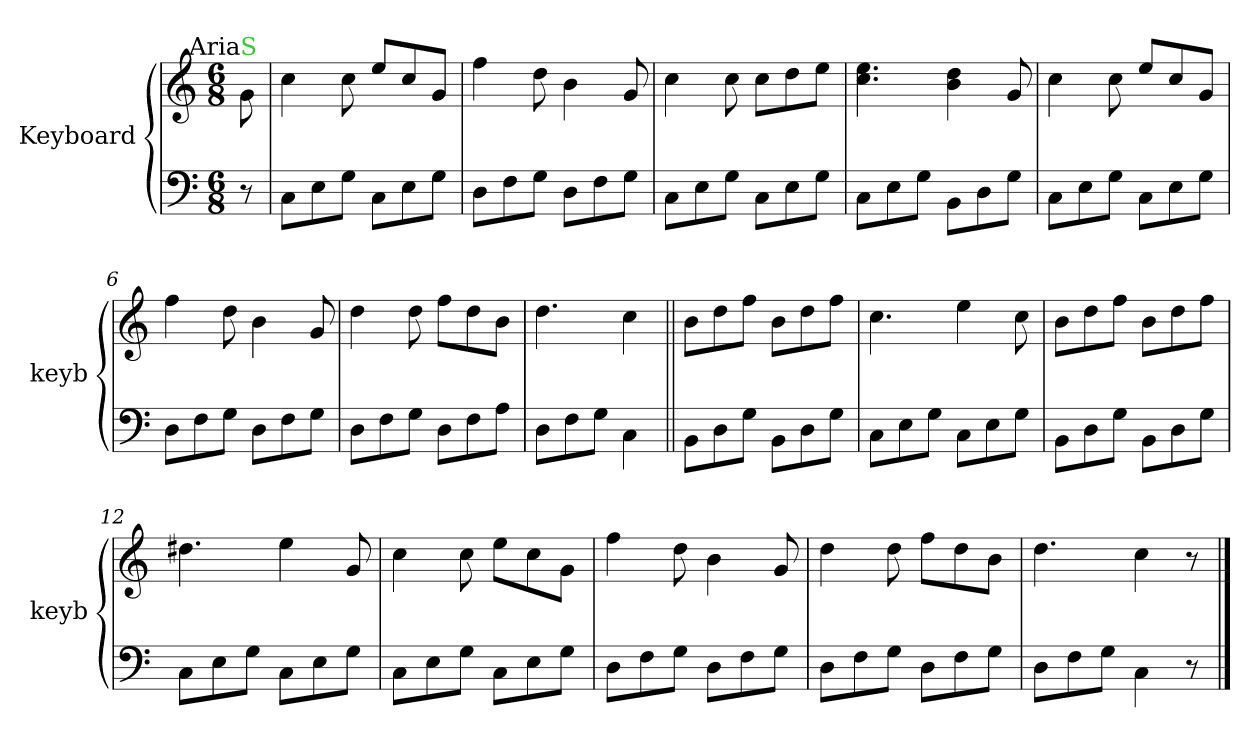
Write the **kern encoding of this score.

**kern	**kern
*part2	*part1
*staff2	*staff1
*	*I"Keyboard
*	*I'keyb
*clefF4	*clefG2
*k[]	*k[]
*M6/8	*M6/8
=	=
!	!LO:TX:a:color=limegreen:t=S
!	!LO:TX:a:rj:t=Aria
8r	8g\
=1	=1
8C\L	4cc\
8E\	.
8G\J	8cc\
8C\L	8ee/L
8E\	8cc/
8G\J	8g/J
=2	=2
8D\L	4ff\
8F\	.
8G\J	8dd\
8D\L	4b\
8F\	.
8G\J	8g/
=3	=3
8C\L	4cc\
8E\	.
8G\J	8cc\
8C\L	8cc\L
8E\	8dd\
8G\J	8ee\J
=4	=4
8C\L	4.cc\ 4.ee\
8E\	.
8G\J	.
8BB\L	4b\ 4dd\
8D\	.
8G\J	8g/
=5	=5
8C\L	4cc\
8E\	.
8G\J	8cc\
8C\L	8ee/L
8E\	8cc/
8G\J	8g/J
=6	=6
8D\L	4ff\
8F\	.
8G\J	8dd\
8D\L	4b\
8F\	.
8G\J	8g/
=7	=7
8D\L	4dd\
8F\	.
8G\J	8dd\
8D\L	8ff\L
8F\	8dd\
8A\J	8b\J
=8	=8
8D\L	4.dd\
8F\	.
8G\J	.
4C\	4cc\
=9||	=9||
8BB\L	8b\L
8D\	8dd\
8G\J	8ff\J
8BB\L	8b\L
8D\	8dd\
8G\J	8ff\J
=10	=10
8C\L	4.cc\
8E\	.
8G\J	.
8C\L	4ee\
8E\	.
8G\J	8cc\
=11	=11
8BB\L	8b\L
8D\	8dd\
8G\J	8ff\J
8BB\L	8b\L
8D\	8dd\
8G\J	8ff\J
=12	=12
8C\L	4.dd#X\
8E\	.
8G\J	.
8C\L	4ee\
8E\	.
8G\J	8g/
=13	=13
8C\L	4cc\
8E\	.
8G\J	8cc\
8C\L	8ee\L
8E\	8cc\
8G\J	8g\J
=14	=14
8D\L	4ff\
8F\	.
8G\J	8dd\
8D\L	4b\
8F\	.
8G\J	8g/
=15	=15
8D\L	4dd\
8F\	.
8G\J	8dd\
8D\L	8ff\L
8F\	8dd\
8G\J	8b\J
=16	=16
8D\L	4.dd\
8F\	.
8G\J	.
4C\	4cc\
8r	8r
==	==
*-	*-
